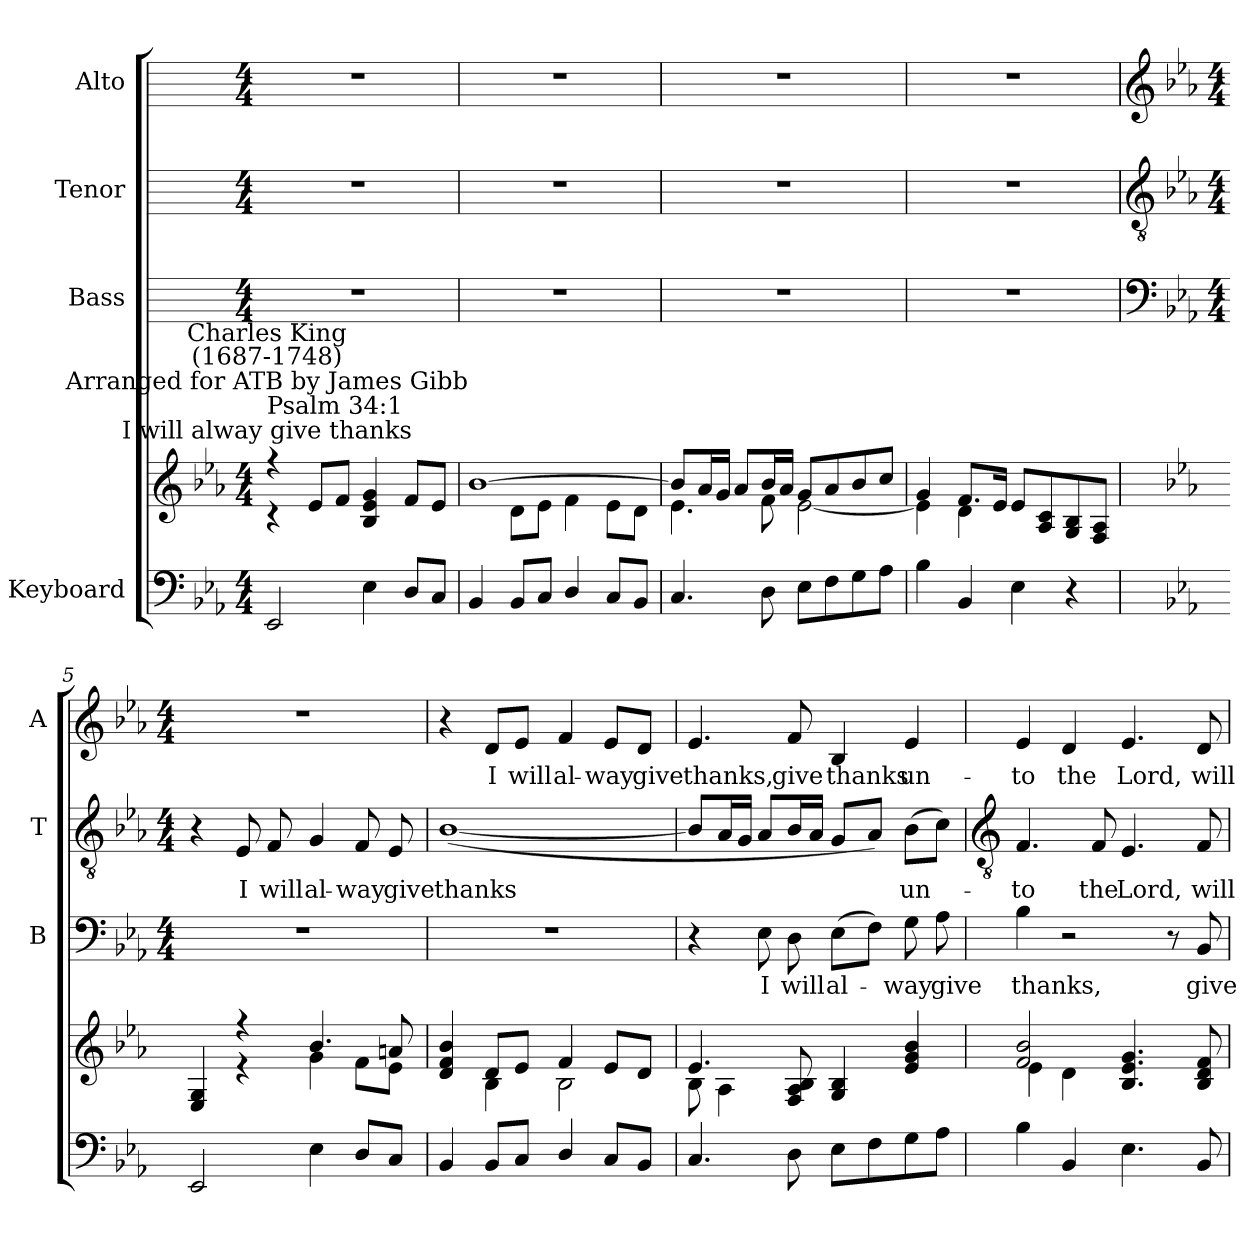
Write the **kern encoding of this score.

**kern	**kern	**kern	**text	**kern	**text	**kern	**text
*part4	*part4	*part3	*part3	*part2	*part2	*part1	*part1
*staff5	*staff4	*staff3	*staff3	*staff2	*staff2	*staff1	*staff1
*I"Keyboard	*	*I"Bass	*	*I"Tenor	*	*I"Alto	*
*	*	*I'B	*	*I'T	*	*I'A	*
*clefF4	*clefG2	*	*	*	*	*	*
*k[b-e-a-]	*k[b-e-a-]	*	*	*	*	*	*
*E-:	*E-:	*	*	*	*	*	*
*M4/4	*M4/4	*M4/4	*	*M4/4	*	*M4/4	*
=1	=1	=1	=1	=1	=1	=1	=1
*	*^	*	*	*	*	*	*
!	!LO:TX:a:cj:t=I will alway give thanks	!	!	!	!	!	!	!
!	!LO:TX:a:t=Psalm 34&colon;1	!	!	!	!	!	!	!
!	!LO:TX:a:cj:t=Arranged for ATB by James Gibb	!	!	!	!	!	!	!
!	!LO:TX:a:cj:t=Charles King\n(1687-1748)	!	!	!	!	!	!	!
2EE-	4r	4r	1r	.	1r	.	1r	.
.	8e-/L	4ryy	.	.	.	.	.	.
.	8f/J	.	.	.	.	.	.	.
4E-	4B-/ 4e-/ 4g/	2ryy	.	.	.	.	.	.
8DL	8f/L	.	.	.	.	.	.	.
8CJ	8e-/J	.	.	.	.	.	.	.
=2	=2	=2	=2	=2	=2	=2	=2	=2
4BB-	[1b-/	4ryy	1r	.	1r	.	1r	.
8BB-L	.	8d\L	.	.	.	.	.	.
8CJ	.	8e-\J	.	.	.	.	.	.
4D/	.	4f\	.	.	.	.	.	.
8CL	.	8e-\L	.	.	.	.	.	.
8BB-J	.	8d\J	.	.	.	.	.	.
=3	=3	=3	=3	=3	=3	=3	=3	=3
4.C	8b-/L]	4.e-\	1r	.	1r	.	1r	.
.	16a-/L	.	.	.	.	.	.	.
.	16g/JJ	.	.	.	.	.	.	.
.	8a-/L	.	.	.	.	.	.	.
8D	16b-/L	8f\	.	.	.	.	.	.
.	16a-/JJ	.	.	.	.	.	.	.
8E-L	8g/L	[2e-\	.	.	.	.	.	.
8F	8a-/	.	.	.	.	.	.	.
8G	8b-/	.	.	.	.	.	.	.
8A-J	8cc/J	.	.	.	.	.	.	.
=4	=4	=4	=4	=4	=4	=4	=4	=4
4B-	4g/	4e-\]	1r	.	1r	.	1r	.
4BB-	8.f/L	4d\	.	.	.	.	.	.
.	16e-/J	.	.	.	.	.	.	.
4E-	8e-/L	2ryy	.	.	.	.	.	.
.	8A-/ 8c/	.	.	.	.	.	.	.
4r	8G/ 8B-/	.	.	.	.	.	.	.
.	8F/ 8A-/J	.	.	.	.	.	.	.
!!LO:LB:g=z
=5	=5	=5	=5	=5	=5	=5	=5	=5
*	*	*	*clefF4	*	*clefGv2	*	*clefG2	*
*	*	*	*k[b-e-a-]	*	*k[b-e-a-]	*	*k[b-e-a-]	*
*	*	*	*E-:	*	*E-:	*	*E-:	*
*	*	*	*M4/4	*	*M4/4	*	*M4/4	*
2EE-	4E-/ 4G/	4ryy	1r	.	4r	.	1r	.
!	!	!	!	!	!	!LO:LY:b	!	!
.	4r	4r	.	.	8E-	I	.	.
!	!	!	!	!	!	!LO:LY:b	!	!
.	.	.	.	.	8F	will	.	.
!	!	!	!	!	!	!LO:LY:b	!	!
4E-	4.b-/	4g\	.	.	4G	al-	.	.
!	!	!	!	!	!	!LO:LY:b	!	!
8DL	.	8f\L	.	.	8F	-way	.	.
!	!	!	!	!	!	!LO:LY:b	!	!
8CJ	8an/	8e-\J	.	.	8E-	give	.	.
=6	=6	=6	=6	=6	=6	=6	=6	=6
!	!	!	!	!	!	!LO:LY:b	!	!
4BB-	4d/ 4f/ 4b-/	4ryy	1r	.	(<[1B-/	thanks	4r	.
!	!	!	!	!	!	!	!	!LO:LY:b
8BB-L	8d/L	4B-\	.	.	.	.	8d/L	I
!	!	!	!	!	!	!	!	!LO:LY:b
8CJ	8e-/J	.	.	.	.	.	8e-/J	will
!	!	!	!	!	!	!	!	!LO:LY:b
4D/	4f/	2B-\	.	.	.	.	4f	al-
!	!	!	!	!	!	!	!	!LO:LY:b
8CL	8e-/L	.	.	.	.	.	8e-/L	-way
!	!	!	!	!	!	!	!	!LO:LY:b
8BB-J	8d/J	.	.	.	.	.	8d/J	give
=7	=7	=7	=7	=7	=7	=7	=7	=7
!	!	!	!	!	!	!	!	!LO:LY:b
4.C	4.e-/	8B-\	4r	.	8B-L]	.	4.e-	thanks,
.	.	4A-\	.	.	16A-L	.	.	.
.	.	.	.	.	16GJJ	.	.	.
!	!	!	!	!LO:LY:b	!	!	!	!
.	.	.	8E-	I	8A-L	.	.	.
!	!	!	!	!LO:LY:b	!	!	!	!LO:LY:b
8D	8F/ 8A-/ 8B-/	8ryy	8D	will	16B-L	.	8f	give
.	.	.	.	.	16A-JJ	.	.	.
!	!	!	!	!LO:LY:b	!	!	!	!LO:LY:b
8E-L	4G/ 4B-/	2ryy	(>8E-L	al-	8GL	.	4B-	thanks
8F	.	.	8FJ)	.	8A-J)	.	.	.
!	!	!	!	!LO:LY:b	!	!LO:LY:b	!	!LO:LY:b
8G	4e-/ 4g/ 4b-/	.	8G	way	(>8B-L	un-	4e-	un-
!	!	!	!	!LO:LY:b	!	!	!	!
8A-J	.	.	8A-	give	8cJ)	.	.	.
!!LO:LB:g=z
=8	=8	=8	=8	=8	=8	=8	=8	=8
*	*	*	*	*	*clefGv2	*	*	*
!	!	!	!	!LO:LY:b	!	!LO:LY:b	!	!LO:LY:b
4B-	2f/ 2b-/	4e-\	4B-	thanks,	4.F	to	4e-	-to
!	!	!	!	!	!	!	!	!LO:LY:b
4BB-	.	4d\	2r	.	.	.	4d	the
!	!	!	!	!	!	!LO:LY:b	!	!
.	.	.	.	.	8F	the	.	.
!	!	!	!	!	!	!LO:LY:b	!	!LO:LY:b
4.E-	4.B-/ 4.e-/ 4.g/	2ryy	.	.	4.E-	Lord,	4.e-	Lord,
.	.	.	8r	.	.	.	.	.
!	!	!	!	!LO:LY:b	!	!LO:LY:b	!	!LO:LY:b
8BB-	8B-/ 8d/ 8f/	.	8BB-	give	8F	will	8d	will
*	*v	*v	*	*	*	*	*	*
=	=	=	=	=	=	=	=
*-	*-	*-	*-	*-	*-	*-	*-
